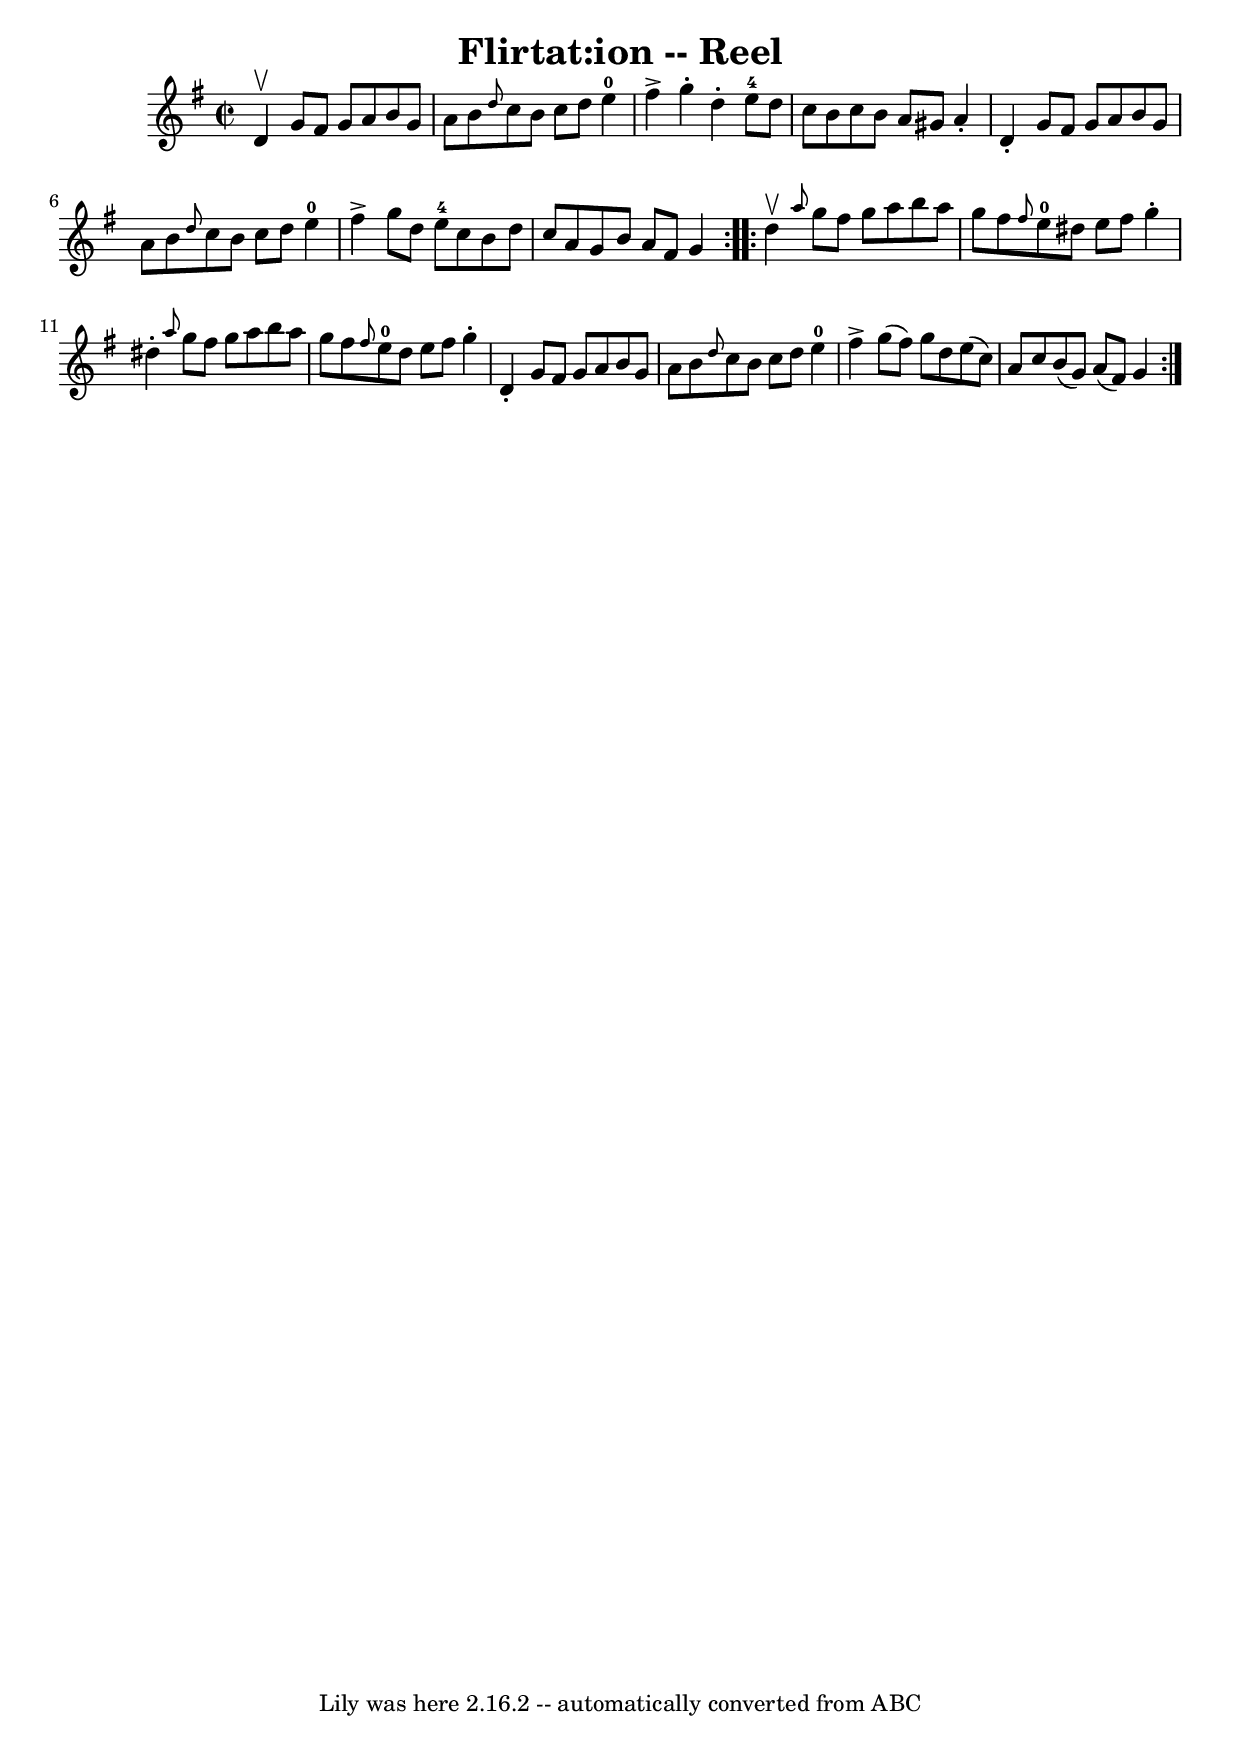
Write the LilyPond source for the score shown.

\version "2.16.2"
\include "Mammoth.ily"
\header {
  %% book = "Ryan's Mammoth Collection"
  crossRefNumber = "1"
  footnotes = "\\\\306"
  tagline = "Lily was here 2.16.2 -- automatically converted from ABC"
  title = "Flirtat:ion -- Reel"

}
voicedefault =  {



  \repeat volta 2 {

    \override Staff.TimeSignature #'style = #'C
    \time 2/2 
    \key g \major
 d'4^\upbow |
    g'8 fis'8 g'8 a'8  
    b'8 g'8 a'8 b'8    |
    \grace { d''8  
	   } c''8 b'8    
    c''8 d''8 e''4-0 fis''4^\accent   |
    g''4 -. d''4 -.    
    e''8-4 d''8 c''8 b'8    |
    c''8 b'8 a'8 gis'8    
    a'4 -. d'4 -.   |
    g'8 fis'8 g'8 a'8 b'8 g'8 a'8  
    b'8    |
    \grace { d''8  
	   } c''8 b'8 c''8 d''8 e''4 
    -0 fis''4^\accent   |
    g''8 d''8 e''8-4 c''8 b'8    
    d''8 c''8 a'8    |
    g'8 b'8 a'8 fis'8 g'4    
  }     

  \repeat volta 2 {
    d''4^\upbow |
    \grace { a''8  
	   } g''8    
    fis''8 g''8 a''8 b''8 a''8 g''8 fis''8    |
    \grace {   
      fis''8  
    } e''8-0 dis''8 e''8 fis''8 g''4 -. dis''4 -.   
    |
    \grace { a''8  
	   } g''8 fis''8 g''8 a''8 b''8 a''8   
    g''8 fis''8    |
    \grace { fis''8  
	   } e''8-0 d''8 e''8  
    fis''8 g''4 -. d'4 -.   |
    g'8 fis'8 g'8 a'8 b'8   
    g'8 a'8 b'8    |
    \grace { d''8  
	   } c''8 b'8 c''8    
    d''8 e''4-0 fis''4^\accent   |
    g''8 (fis''8) g''8   
    d''8 e''8 (c''8) a'8 c''8    |
    b'8 (g'8) a'8 (
    fis'8) g'4    
  }   

}

\score{
  <<

    \context Staff="default"
    {
      \voicedefault 
      
    }

  >>
  \layout {
    
  }
  \midi {
  }

}
